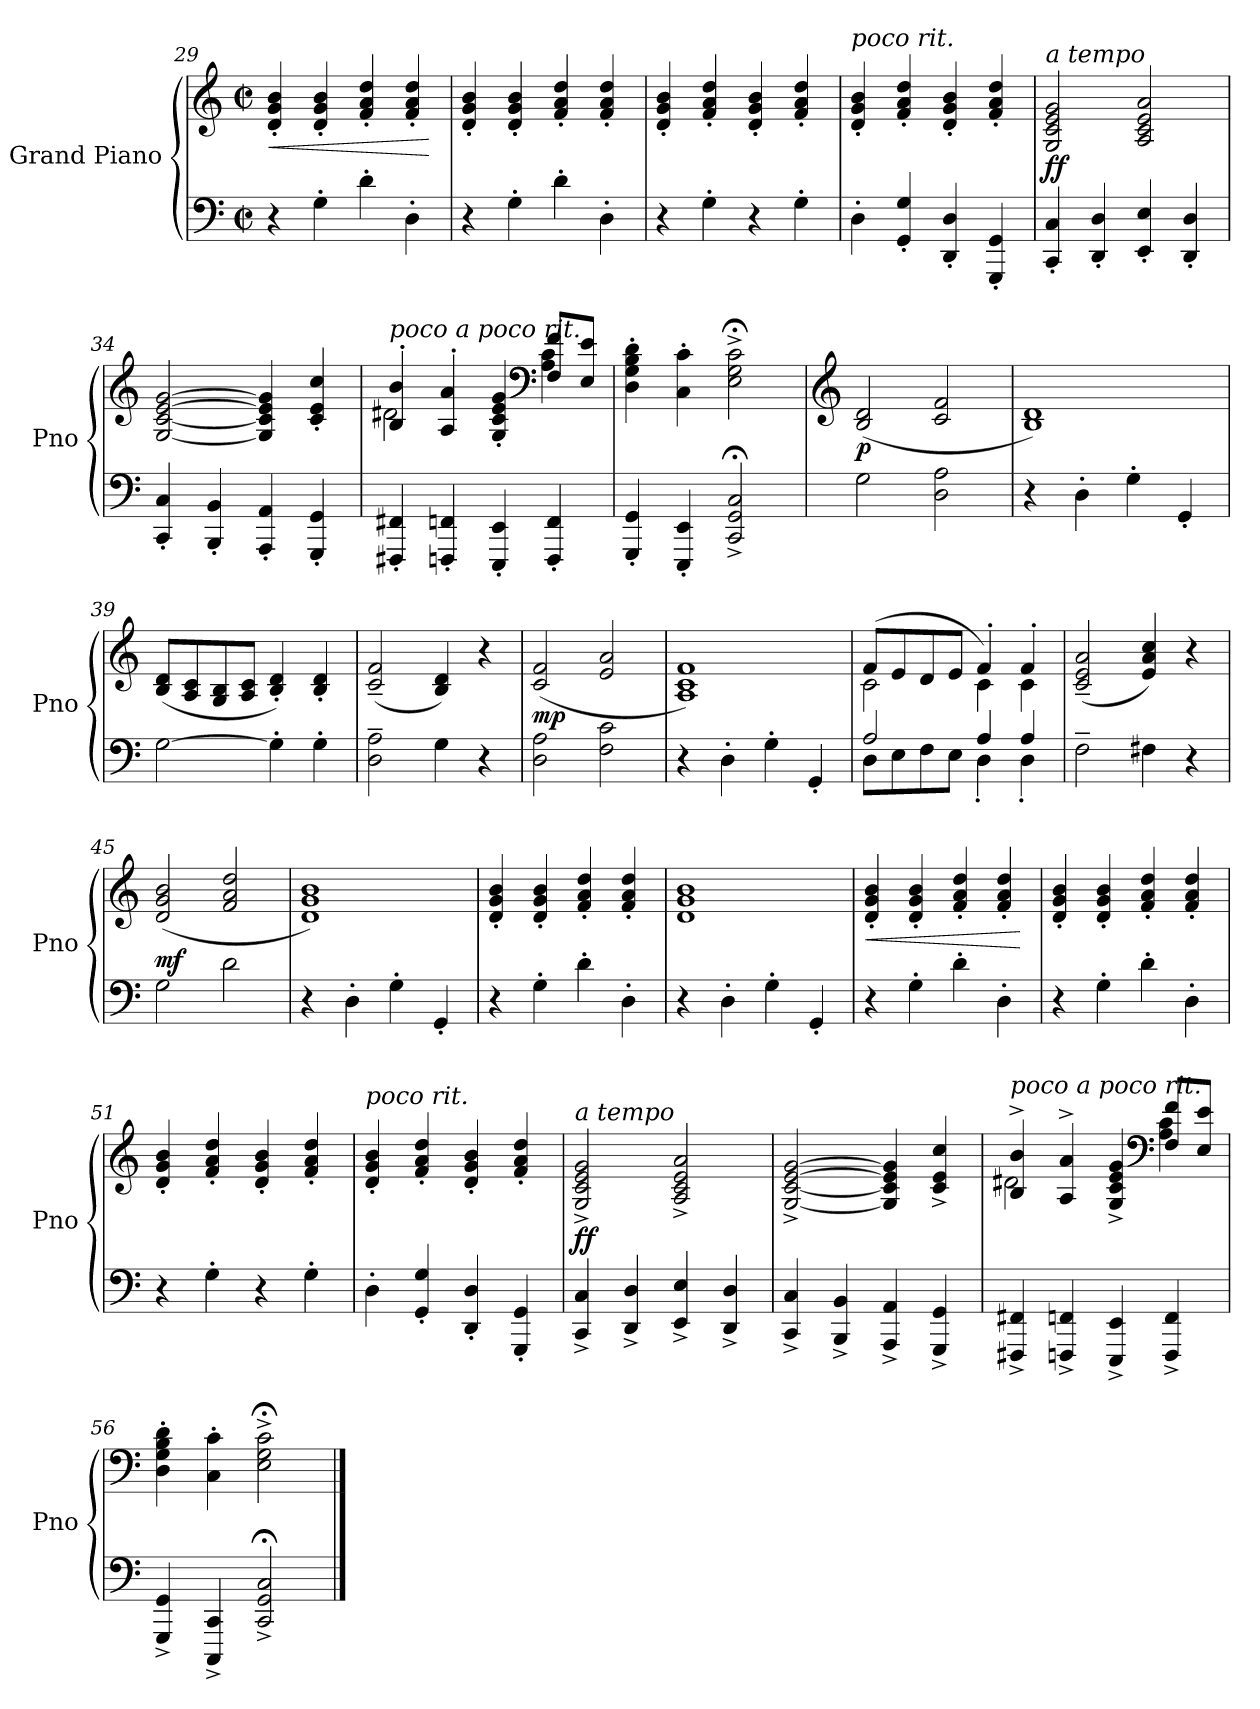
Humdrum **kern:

**kern	**kern	**dynam
*part1	*part1	*part1
*staff2	*staff1	*staff1/2
*I"Grand Piano	*	*
*I'Pno	*	*
*clefF4	*clefG2	*
*k[]	*k[]	*
*M2/2	*M2/2	*
*met(c|)	*met(c|)	*
=29	=29	=29
!	!	!LO:HP:b
4r	4d/' 4g/' 4b/'	<
4G'\	4d/' 4g/' 4b/'	.
4d'\	4f/' 4a/' 4dd/'	.
4D'\	4f/' 4a/' 4dd/'	.
.	.	[
=30	=30	=30
4r	4d/' 4g/' 4b/'	.
4G'\	4d/' 4g/' 4b/'	.
4d'\	4f/' 4a/' 4dd/'	.
4D'\	4f/' 4a/' 4dd/'	.
=31	=31	=31
4r	4d/' 4g/' 4b/'	.
4G'\	4f/' 4a/' 4dd/'	.
4r	4d/' 4g/' 4b/'	.
4G'\	4f/' 4a/' 4dd/'	.
!!LO:LB:g=z
=32	=32	=32
!	!LO:TX:a:i:t=poco rit.	!
4D'\	4d/' 4g/' 4b/'	.
4GG/' 4G/'	4f/' 4a/' 4dd/'	.
4DD/' 4D/'	4d/' 4g/' 4b/'	.
4GGG/' 4GG/'	4f/' 4a/' 4dd/'	.
=33	=33	=33
!	!LO:TX:a:i:t=a tempo	!
!	!	!LO:DY:a=2
4CC/' 4C/'	2G/ 2c/ 2e/ 2g/	ff
4DD/' 4D/'	.	.
4EE/' 4E/'	2A/ 2c/ 2e/ 2a/	.
4DD/' 4D/'	.	.
=34	=34	=34
4CC/' 4C/'	[2G/ [2c/ [2e/ [2g/	.
4BBB/' 4BB/'	.	.
4AAA/' 4AA/'	4G/] 4c/] 4e/] 4g/]	.
4GGG/' 4GG/'	4c/' 4e/' 4cc/'	.
=35	=35	=35
*	*^	*
!	!LO:TX:a:i:t=poco a  poco rit.	!	!
4FFF#X/' 4FF#X/'	4B/' 4b/'	2d#X\	.
4FFFn/' 4FFn/'	4A/' 4a/'	.	.
4EEE/' 4EE/'	4G/' 4c/' 4e/' 4g/'	4ryy	.
*	*clefF4	*	*
4FFF/' 4FF/'	8F/ 8f/L	4A\ 4c\	.
.	8E/ 8e/J	.	.
*	*v	*v	*
=36	=36	=36
4GGG/' 4GG/'	4D\' 4G\' 4B\' 4d\'	.
4EEE/' 4EE/'	4C\' 4c\'	.
2CC/;<^ 2GG/;<^ 2C/;<^	2E\;<^ 2G\;<^ 2c\;<^	.
!!LO:LB:g=z
=37	=37	=37
*	*clefG2	*
!	!	!LO:DY:b
2G\	(2B/ 2d/	p
2D\ 2A\	2c/ 2f/	.
=38	=38	=38
4r	1B 1d)	.
4D'\	.	.
4G'\	.	.
4GG'/	.	.
=39	=39	=39
[2G\	(8B/ 8d/L	.
.	8A/ 8c/	.
.	8G/ 8B/	.
.	8A/ 8c/J	.
4G'\]	4B/' 4d/')	.
4G'\	4B/' 4d/'	.
=40	=40	=40
2D\~ 2A\~	(2c/~ 2f/~	.
4G\	4B/ 4d/)	.
4r	4r	.
=41	=41	=41
!	!	!LO:DY:b
2D\ 2A\	(2c/ 2f/	mp
2F\ 2c\	2e/ 2a/	.
!!LO:LB:g=z
=42	=42	=42
4r	1A 1c 1f)	.
4D'\	.	.
4G'\	.	.
4GG'/	.	.
=43	=43	=43
*^	*^	*
2A/	8D\L	(8f/L	2c\	.
.	8E\	8e/	.	.
.	8F\	8d/	.	.
.	8E\J	8e/J	.	.
4A/	4D'\	4f'/)	4c\	.
4A/	4D'\	4f'/	4c\	.
*v	*v	*	*	*
*	*v	*v	*
=44	=44	=44
2F~\	(2c/~ 2e/~ 2a/~	.
4F#X\	4e/ 4a/ 4cc/)	.
4r	4r	.
=45	=45	=45
!	!	!LO:DY:a=2
2G\	(2d/ 2g/ 2b/	mf
2d\	2f/ 2a/ 2dd/	.
=46	=46	=46
4r	1d 1g 1b)	.
4D'\	.	.
4G'\	.	.
4GG'/	.	.
!!LO:LB:g=z
=47	=47	=47
4r	4d/' 4g/' 4b/'	.
4G'\	4d/' 4g/' 4b/'	.
4d'\	4f/' 4a/' 4dd/'	.
4D'\	4f/' 4a/' 4dd/'	.
=48	=48	=48
4r	1d 1g 1b	.
4D'\	.	.
4G'\	.	.
4GG'/	.	.
=49	=49	=49
!	!	!LO:HP:b
4r	4d/' 4g/' 4b/'	<
4G'\	4d/' 4g/' 4b/'	.
4d'\	4f/' 4a/' 4dd/'	.
4D'\	4f/' 4a/' 4dd/'	.
.	.	[
=50	=50	=50
4r	4d/' 4g/' 4b/'	.
4G'\	4d/' 4g/' 4b/'	.
4d'\	4f/' 4a/' 4dd/'	.
4D'\	4f/' 4a/' 4dd/'	.
=51	=51	=51
4r	4d/' 4g/' 4b/'	.
4G'\	4f/' 4a/' 4dd/'	.
4r	4d/' 4g/' 4b/'	.
4G'\	4f/' 4a/' 4dd/'	.
!!LO:LB:g=z
=52	=52	=52
!	!LO:TX:a:i:t=poco rit.	!
4D'\	4d/' 4g/' 4b/'	.
4GG/' 4G/'	4f/' 4a/' 4dd/'	.
4DD/' 4D/'	4d/' 4g/' 4b/'	.
4GGG/' 4GG/'	4f/' 4a/' 4dd/'	.
=53	=53	=53
!	!LO:TX:a:i:t=a tempo	!
!	!	!LO:DY:a=2
4CC/^ 4C/^	2G/^ 2c/^ 2e/^ 2g/^	ff
4DD/^ 4D/^	.	.
4EE/^ 4E/^	2A/^ 2c/^ 2e/^ 2a/^	.
4DD/^ 4D/^	.	.
=54	=54	=54
4CC/^ 4C/^	[2G/^ [2c/^ [2e/^ [2g/^	.
4BBB/^ 4BB/^	.	.
4AAA/^ 4AA/^	4G/] 4c/] 4e/] 4g/]	.
4GGG/^ 4GG/^	4c/^ 4e/^ 4cc/^	.
=55	=55	=55
*	*^	*
!	!LO:TX:a:i:t=poco a  poco rit.	!	!
4FFF#X/^ 4FF#X/^	4B/^ 4b/^	2d#X\	.
4FFFn/^ 4FFn/^	4A/^ 4a/^	.	.
4EEE/^ 4EE/^	4G/^ 4c/^ 4e/^ 4g/^	4ryy	.
*	*clefF4	*	*
4FFF/^ 4FF/^	8F/ 8f/L	4A\ 4c\	.
.	8E/ 8e/J	.	.
*	*v	*v	*
=56	=56	=56
4GGG/^ 4GG/^	4D\' 4G\' 4B\' 4d\'	.
4CCC/^ 4CC/^	4C\' 4c\'	.
2CC/;<^ 2GG/;<^ 2C/;<^	2E\;<^ 2G\;<^ 2c\;<^	.
==	==	==
*-	*-	*-
